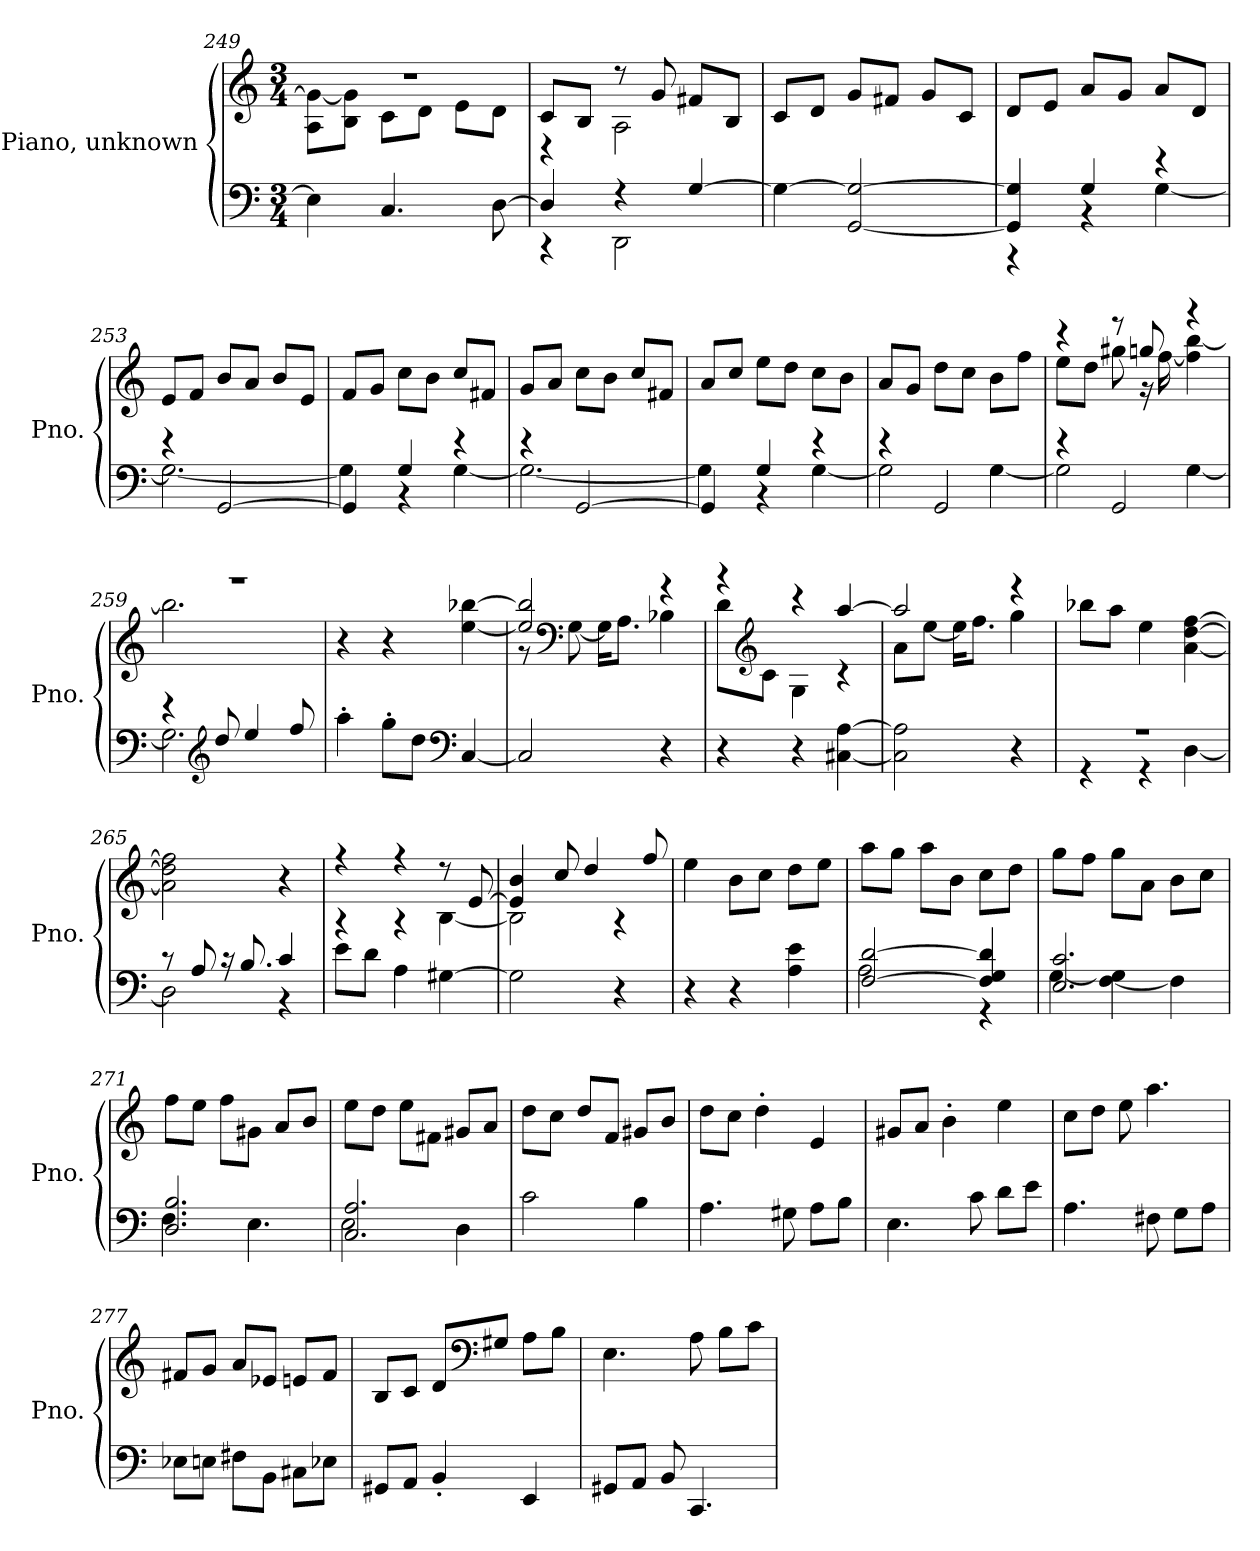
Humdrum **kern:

**kern	**kern
*part1	*part1
*staff2	*staff1
*I"Piano, unknown	*
*I'Pno.	*
*clefF4	*clefG2
*k[]	*k[]
*M3/4	*M3/4
=249	=249
*	*^
4E\]	2.r	8A\ 8g\_L
.	.	8B\ 8g\]J
4.C/	.	8c\L
.	.	8d\J
.	.	8e\L
[8D\	.	8d\J
=250	=250	=250
*^	*	*
4D/]	4r	8c/L	4r
.	.	8B/J	.
4r	2DD\	8r	2A\
.	.	8g/	.
[4G/	.	8f#X/L	.
.	.	8B/J	.
*v	*v	*	*
*	*v	*v
=251	=251
4G\_	8c/L
.	8d/J
[2GG/ 2G/_	8g/L
.	8f#X/J
.	8g/L
.	8c/J
=252	=252
*^	*
4GG/] 4G/]	4r	8d/L
.	.	8e/J
4G/	4r	8a/L
.	.	8g/J
4r	[4G\	8a/L
.	.	8d/J
!!LO:LB:g=z
=253	=253	=253
4r	2.G\_	8e/L
.	.	8f/J
[2GG/	.	8b/L
.	.	8a/J
.	.	8b/L
.	.	8e/J
=254	=254	=254
4GG/]	4G\]	8f/L
.	.	8g/J
4G/	4r	8cc\L
.	.	8b\J
4r	[4G\	8cc/L
.	.	8f#X/J
=255	=255	=255
4r	2.G\_	8g/L
.	.	8a/J
[2GG/	.	8cc\L
.	.	8b\J
.	.	8cc/L
.	.	8f#X/J
=256	=256	=256
4GG/]	4G\]	8a/L
.	.	8cc/J
4G/	4r	8ee\L
.	.	8dd\J
4r	[4G\	8cc\L
.	.	8b\J
=257	=257	=257
4r	2G\]	8a/L
.	.	8g/J
2GG/	.	8dd\L
.	.	8cc\J
.	[4G\	8b\L
.	.	8ff\J
=258	=258	=258
*	*	*^
4r	2G\]	4r	8ee\L
.	.	.	8dd\J
2GG/	.	8r	8gg#X\
.	.	8ggn/	16r
.	.	.	[16ff\
.	[4G\	4r	4ff\] [4bb\
!!LO:LB:g=z	!!
=259	=259	=259	=259
4r	2.G\]	2.r	2.bb\]
*clefG2	*	*	*
8dd/	.	.	.
4ee/	.	.	.
8ff/	.	.	.
*v	*v	*	*
*	*v	*v
=260	=260
4aa'\	4r
8gg'\L	4r
8dd\J	.
*clefF4	*
[4C/	[4ee\ [4bb-X\
=261	=261
*	*^
2C/]	2ee/] 2bb-/]	8r
*	*clefF4	*
.	.	[8G\
.	.	16G\KL]
.	.	8.A\J
4r	4r	4B-X\
=262	=262	=262
4r	4r	8d\L
*	*clefG2	*
.	.	8c\J
4r	4r	4G\
[4C#X\ [4A\	[4aa/	4r
=263	=263	=263
2C#\] 2A\]	2aa/]	8a\L
.	.	[8ee\J
.	.	16ee\KL]
.	.	8.ff\J
4r	4r	4gg\
*	*v	*v
=264	=264
*^	*
2.r	4r	8bb-X\L
.	.	8aa\J
.	4r	4ee\
.	[4D\	[4a\ [4dd\ [4ff\
!!LO:PB:g=z
=265	=265	=265
8r	2D\]	2a\] 2dd\] 2ff\]
8A/	.	.
16r	.	.
8.B/	.	.
4c/	4r	4r
*v	*v	*
=266	=266
*	*^
8e\L	4r	4r
8d\J	.	.
4A\	4r	4r
[4G#X\	8r	[4B\
.	[8e/	.
=267	=267	=267
2G#\]	4e/] 4b/	2B\]
.	8cc/	.
.	4dd/	.
4r	.	4r
.	8ff/	.
*	*v	*v
=268	=268
4r	4ee\
4r	8b\L
.	8cc\J
4A\ 4e\	8dd\L
.	8ee\J
=269	=269
*^	*
[2F/ [2d/	2A\	8aa\L
.	.	8gg\J
.	.	8aa\L
.	.	8b\J
4F/] 4G/ 4d/]	4r	8cc\L
.	.	8dd\J
=270	=270	=270
2.E/ 2.c/	[4G\	8gg\L
.	.	8ff\J
.	[4F\ 4G\]	8gg\L
.	.	8a\J
.	4F\]	8b\L
.	.	8cc\J
!!LO:LB:g=z
=271	=271	=271
2.D/ 2.B/	4.F\	8ff\L
.	.	8ee\J
.	.	8ff\L
.	4.E\	8g#X\J
.	.	8a/L
.	.	8b/J
=272	=272	=272
2.C/ 2.A/	2E\	8ee\L
.	.	8dd\J
.	.	8ee\L
.	.	8f#X\J
.	4D\	8g#X/L
.	.	8a/J
*v	*v	*
=273	=273
2c\	8dd\L
.	8cc\J
.	8dd/L
.	8f/J
4B\	8g#X/L
.	8b/J
=274	=274
4.A\	8dd\L
.	8cc\J
.	4dd'\
8G#X\	.
8A\L	4e/
8B\J	.
=275	=275
4.E\	8g#X/L
.	8a/J
.	4b'\
8c\	.
8d\L	4ee\
8e\J	.
=276	=276
4.A\	8cc\L
.	8dd\J
.	8ee\
8F#X\	4.aa\
8G\L	.
8A\J	.
!!LO:LB:g=z
=277	=277
8E-X\L	8f#X/L
8En\J	8g/J
8F#X\L	8a/L
8BB\J	8e-X/J
8C#X\L	8en/L
8E-X\J	8f#/J
=278	=278
8GG#X/L	8B/L
8AA/J	8c/J
4BB'/	8d/L
*	*clefF4
.	8G#X/J
4EE/	8A\L
.	8B\J
=279	=279
8GG#X/L	4.E\
8AA/J	.
8BB/	.
4.CC/	8A\
.	8B\L
.	8c\J
=	=
*-	*-
